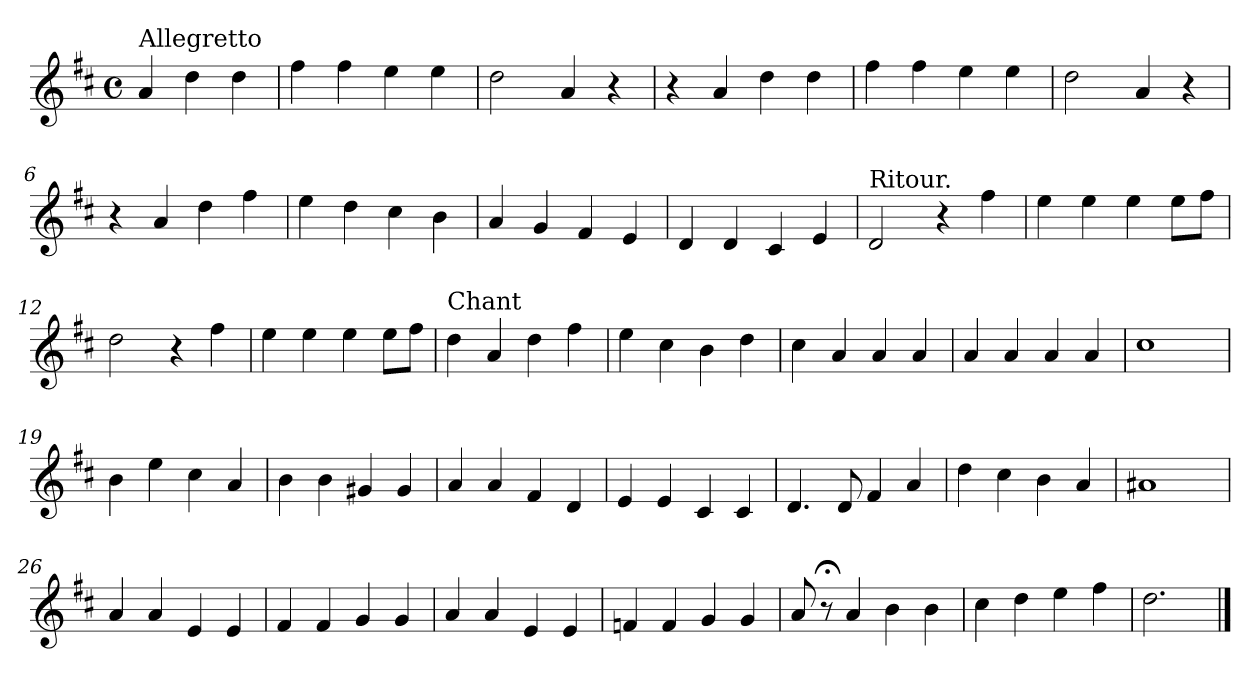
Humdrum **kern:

**kern
*part1
*staff1
*clefG2
*k[f#c#]
*D:
*M4/4
*met(c)
=
!LO:TX:a:t=Allegretto
4a/
4dd\
4dd\
=1
4ff#\
4ff#\
4ee\
4ee\
=2
2dd\
4a/
4r
=3
4r
4a/
4dd\
4dd\
=4
4ff#\
4ff#\
4ee\
4ee\
!!LO:LB:g=z
=5
2dd\
4a/
4r
=6
4r
4a/
4dd\
4ff#\
=7
4ee\
4dd\
4cc#\
4b\
=8
4a/
4g/
4f#/
4e/
=9
4d/
4d/
4c#/
4e/
=10
!LO:TX:a:t=Ritour.
2d/
4r
4ff#\
!!LO:LB:g=z
=11
4ee\
4ee\
4ee\
8ee\L
8ff#\J
=12
2dd\
4r
4ff#\
=13
4ee\
4ee\
4ee\
8ee\L
8ff#\J
=14
!LO:TX:a:t=Chant
4dd\
4a/
4dd\
4ff#\
=15
4ee\
4cc#\
4b\
4dd\
=16
4cc#\
4a/
4a/
4a/
!!LO:LB:g=z
=17
4a/
4a/
4a/
4a/
=18
1cc#
=19
4b\
4ee\
4cc#\
4a/
=20
4b\
4b\
4g#X/
4g#/
=21
4a/
4a/
4f#/
4d/
=22
4e/
4e/
4c#/
4c#/
!!LO:LB:g=z
=23
4.d/
8d/
4f#/
4a/
=24
4dd\
4cc#\
4b\
4a/
=25
1a#X
=26
4a/
4a/
4e/
4e/
=27
4f#/
4f#/
4g/
4g/
=28
4a/
4a/
4e/
4e/
!!LO:LB:g=z
=29
4fn/
4f/
4g/
4g/
=30
8a/
8r;<
4a/
4b\
4b\
=31
4cc#\
4dd\
4ee\
4ff#\
=32
2.dd\
==
*-
